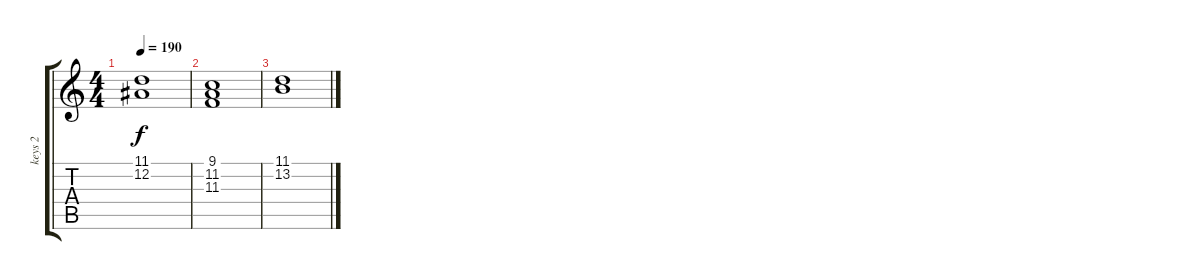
\track ("keys 2" "keys 2") {instrument synthstrings1}
\staff {score tabs}
\tuning (Eb4 Bb3 Gb3 Db3 Ab2 Eb2) {hide}
\ts (4 4)
\tempo 190
\clef g2
\ks c
(11.1{t} 12.2{t}).1{dy f} |
(9.1 11.2 11.3).1 |
(11.1 13.2).1
